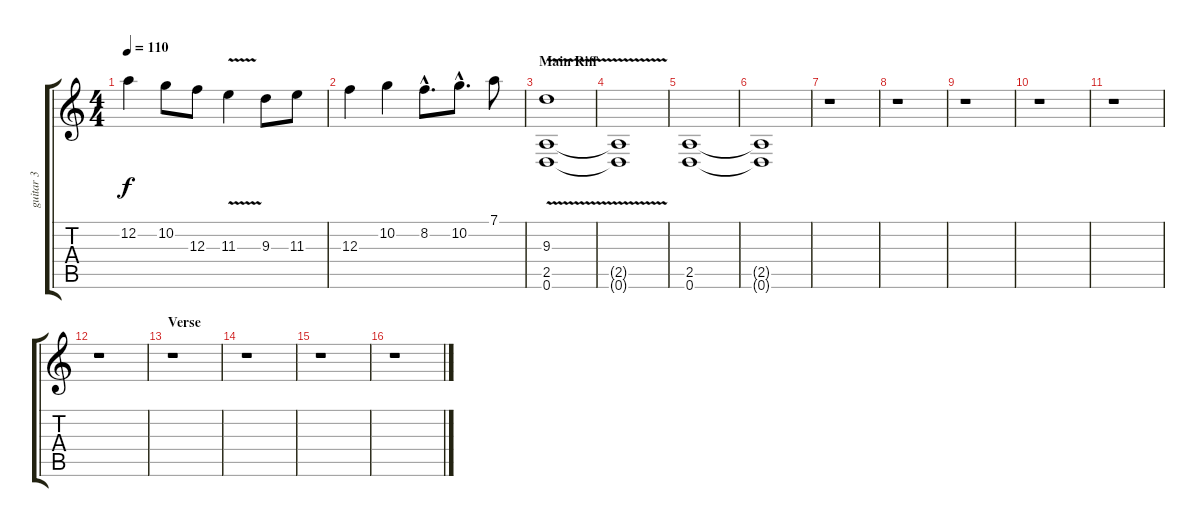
\track ("guitar 3" "guitar 3") {instrument distortionguitar}
\staff {score tabs}
\tuning (D4 A3 F3 C3 G2 D2) {hide}
\ts (4 4)
\tempo 110
\clef g2
\ks c
12.2.4{dy f} 10.2.8 12.3.8 11.3{v}.4 9.3.8 11.3.8 |
12.3.4 10.2.4 8.2{hac}.8{d} 10.2{hac}.8{d} 7.1.8 |
\section ("" "Main Riff")
(9.3{v} 2.5{v} 0.6{v}).1 |
(2.5{t} 0.6{t}).1 |
(2.5 0.6).1 |
(2.5{t} 0.6{t}).1 |
r.1 |
r.1 |
r.1 |
r.1 |
r.1 |
r.1 |
\section ("" "Verse")
r.1 |
r.1 |
r.1 |
r.1
